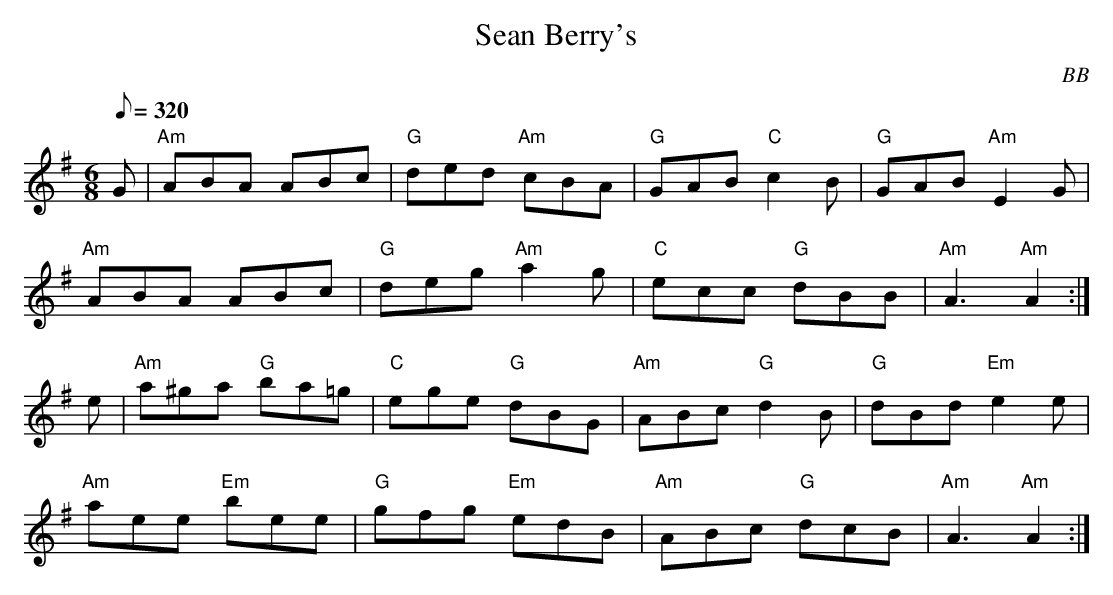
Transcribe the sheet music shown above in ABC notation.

X:1
T: Sean Berry's
C: BB
Q: 1/8=320
M: 6/8
L: 1/8
K: Ador
G|"Am"ABA ABc | "G"ded "Am"cBA |"G"GAB "C"c2 B | "G"GAB "Am"E2 G |
"Am"ABA ABc|"G"deg "Am"a2 g |"C"ecc "G"dBB |"Am"A3 "Am"A2 :|
e|"Am"a^ga "G"ba=g |"C"ege "G"dBG |"Am"ABc "G"d2 B |"G"dBd "Em"e2 e |
"Am"aee "Em"bee |"G"gfg "Em"edB |"Am"ABc "G"dcB|"Am"A3 "Am"A2 :|
